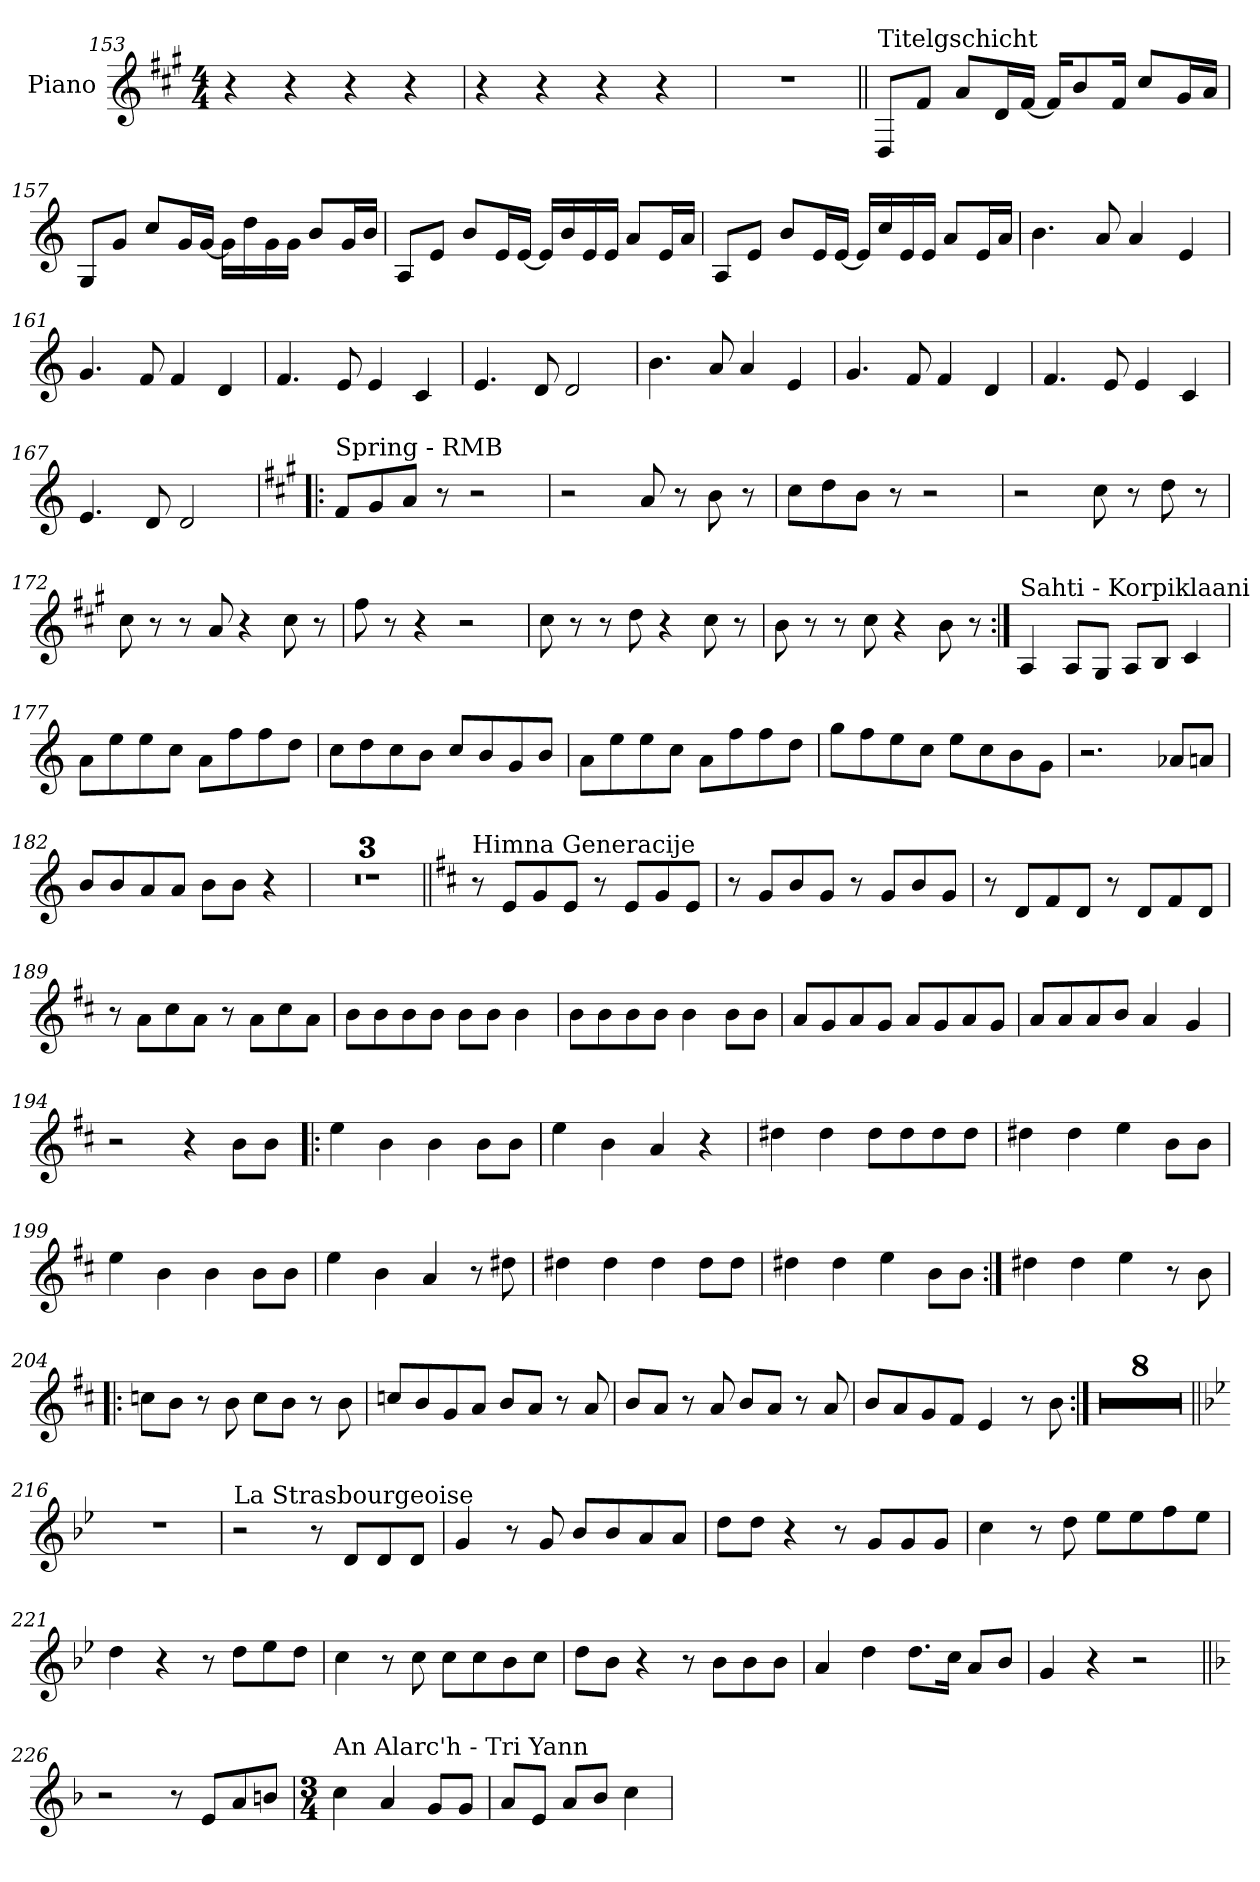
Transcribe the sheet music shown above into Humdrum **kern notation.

**kern
*part1
*staff1
*I"Piano
*I'Pno.
*clefG2
*ITrd1c2
*k[f#]
*M4/4
=153
4r
4r
4r
4r
=154
4r
4r
4r
4r
=155
1r
=156||
*k[b-e-]
*MM90
!LO:TX:t=Titelgschicht
8CL
8e-J
8gL
16cL
[16e-JJ
16e-KL]
8a
16e-Jk
8b-L
16fL
16gJJ
=157
8FL
8fJ
8b-L
16fL
[16fJJ
16fLL]
16cc
16f
16fJJ
8aL
16fL
16aJJ
=158
8GL
8dJ
8aL
16dL
[16dJJ
16dLL]
16a
16d
16dJJ
8gL
16dL
16gJJ
=159
8GL
8dJ
8aL
16dL
[16dJJ
16dLL]
16b-
16d
16dJJ
8gL
16dL
16gJJ
=160
4.a
8g
4g
4d
=161
4.f
8e-
4e-
4c
=162
4.e-
8d
4d
4B-
=163
4.d
8c
2c
=164
4.a
8g
4g
4d
=165
4.f
8e-
4e-
4c
=166
4.e-
8d
4d
4B-
=167
4.d
8c
2c
=168!|:
*k[f#]
*MM160
!LO:TX:t=Spring - RMB
8eL
8f#
8gJ
8r
2r
=169
2r
8g
8r
8a
8r
=170
8bL
8cc
8aJ
8r
2r
=171
2r
8b
8r
8cc
8r
=172
8b
8r
8r
8g
4r
8b
8r
=173
8ee
8r
4r
2r
=174
8b
8r
8r
8cc
4r
8b
8r
=175
8a
8r
8r
8b!
4r
8a!
8r
=176:|!
*k[b-e-]
!LO:TX:t=Sahti - Korpiklaani
4G
8GL
8FJ
8GL
8AJ
4B-
=177
8gL
8dd
8dd
8b-J
8gL
8ee-
8ee-
8ccJ
=178
8b-L
8cc
8b-
8aJ
8b-L
8a
8f
8aJ
=179
8gL
8dd
8dd
8b-J
8gL
8ee-
8ee-
8ccJ
=180
8ffL
8ee-
8dd
8b-J
8ddL
8b-
8a
8fJ
=181
2.r
8g-XL
8gnJ
=182
8aL
8a
8g
8gJ
8aL
8aJ
4r
=183
1r
=184
1r
=185
1r
=186||
*k[]
*MM160
!LO:TX:t=Himna Generacije
8r
8dL
8f
8dJ
8r
8dL
8f
8dJ
=187
8r
8fL
8a
8fJ
8r
8fL
8a
8fJ
=188
8r
8cL
8e
8cJ
8r
8cL
8e
8cJ
=189
8r
8gL
8b
8gJ
8r
8gL
8b
8gJ
=190
8aL
8a
8a
8aJ
8aL
8aJ
4a
=191
8aL
8a
8a
8aJ
4a
8aL
8aJ
=192
8gL
8f
8g
8fJ
8gL
8f
8g
8fJ
=193
8gL
8g
8g
8aJ
4g
4f
=194
2r
4r
8aL
8aJ
=195!|:
4dd
4a
4a
8aL
8aJ
=196
4dd
4a
4g
4r
=197
4cc#X
4cc#
8cc#L
8cc#
8cc#
8cc#J
=198
4cc#X
4cc#
4dd
8aL
8aJ
=199
4dd
4a
4a
8aL
8aJ
=200
4dd
4a
4g
8r
8cc#X
=201
4cc#X
4cc#
4cc#
8cc#L
8cc#J
=202
4cc#X
4cc#
4dd
8aL
8aJ
=203:|!
4cc#X
4cc#
4dd
8r
8a
=204!|:
8b-XL
8aJ
8r
8a
8b-L
8aJ
8r
8a
=205
8b-XL
8a
8f
8gJ
8aL
8gJ
8r
8g
=206
8aL
8gJ
8r
8g
8aL
8gJ
8r
8g
=207
8aL
8g
8f
8eJ
4d
8r
8a
=208:|!
1r
=209
1r
=210
1r
=211
1r
=212
1r
=213
1r
=214
1r
=215
1r
=216||
*k[b-e-a-d-]
1r
=217
*MM100
!LO:TX:t=La Strasbourgeoise
2r
8r
8cL
8c
8cJ
=218
4f
8r
8f
8a-L
8a-
8g
8gJ
=219
8ccL
8ccJ
4r
8r
8fL
8f
8fJ
=220
4b-
8r
8cc
8dd-L
8dd-
8ee-
8dd-J
=221
4cc
4r
8r
8ccL
8dd-
8ccJ
=222
4b-
8r
8b-
8b-L
8b-
8a-
8b-J
=223
8ccL
8a-J
4r
8r
8a-L
8a-
8a-J
=224
4g
4cc
8.ccL
16b-Jk
8gL
8a-J
=225
4f
4r
2r
=226||
*k[b-e-a-]
*MM95
2r
8r
8dL
8g
8anJ
=227
*k[b-e-]
*M3/4
!LO:TX:t=An Alarc'h - Tri Yann
4b-
4g
8fL
8fJ
=228
8gL
8dJ
8gL
8aJ
4b-
=
*-
